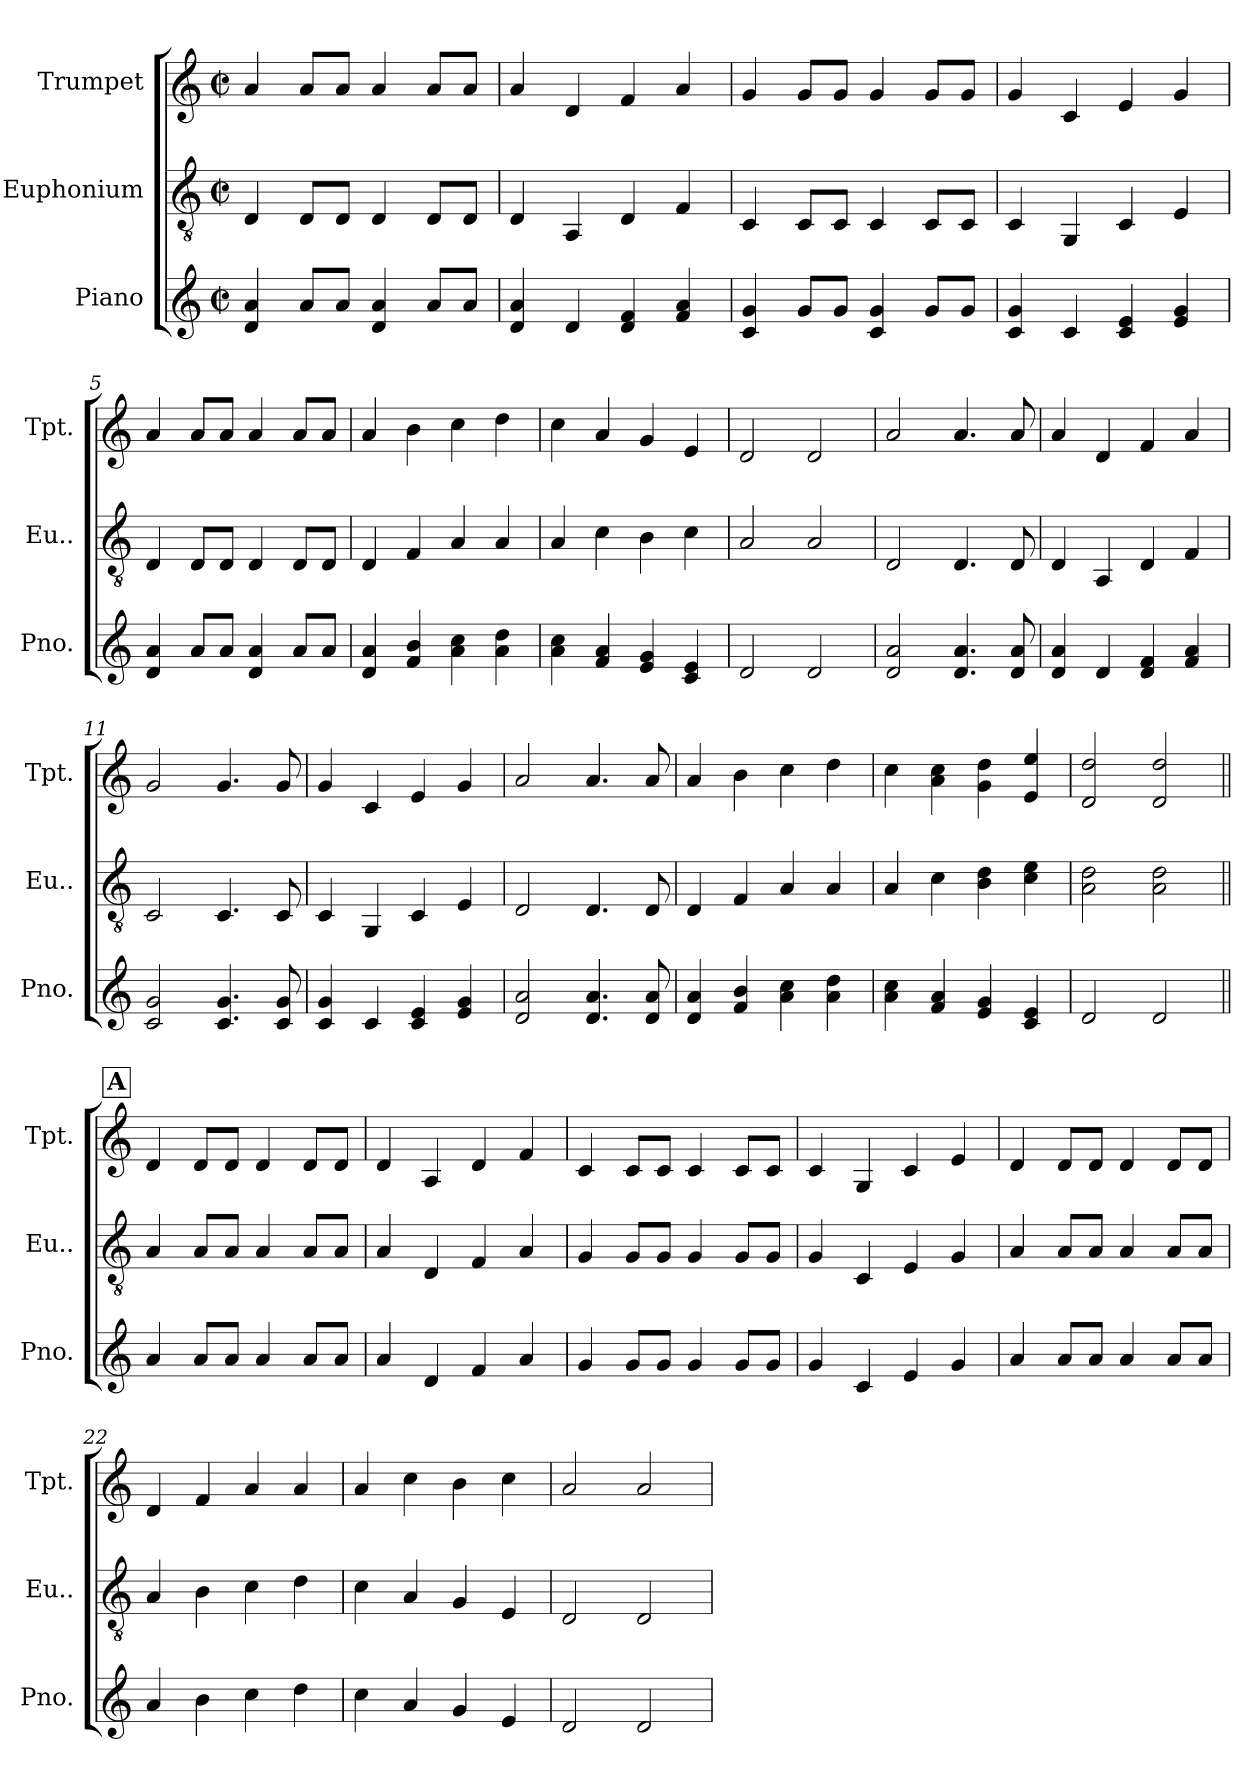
**kern	**kern	**kern
*part3	*part2	*part1
*staff3	*staff2	*staff1
*I"Piano	*I"Euphonium	*I"Trumpet
*I'Pno.	*I'Eu..	*I'Tpt.
*clefG2	*clefGv2	*clefG2
*	*ITrd1c2	*ITrd1c2
*k[]	*k[b-e-]	*k[b-e-]
*M2/2	*M2/2	*M2/2
*met(c|)	*met(c|)	*met(c|)
*MM200	*MM200	*MM200
=1	=1	=1
4d 4a	4C	4g
8aL	8CL	8gL
8aJ	8CJ	8gJ
4d 4a	4C	4g
8aL	8CL	8gL
8aJ	8CJ	8gJ
=2	=2	=2
4d 4a	4C	4g
4d	4GG	4c
4d 4f	4C	4e-
4f 4a	4E-	4g
=3	=3	=3
4c 4g	4BB-	4f
8gL	8BB-L	8fL
8gJ	8BB-J	8fJ
4c 4g	4BB-	4f
8gL	8BB-L	8fL
8gJ	8BB-J	8fJ
=4	=4	=4
4c 4g	4BB-	4f
4c	4FF	4B-
4c 4e	4BB-	4d
4e 4g	4D	4f
=5	=5	=5
4d 4a	4C	4g
8aL	8CL	8gL
8aJ	8CJ	8gJ
4d 4a	4C	4g
8aL	8CL	8gL
8aJ	8CJ	8gJ
=6	=6	=6
4d 4a	4C	4g
4f 4b	4E-	4a
4a 4cc	4G	4b-
4a 4dd	4G	4cc
=7	=7	=7
4a 4cc	4G	4b-
4f 4a	4B-	4g
4e 4g	4A	4f
4c 4e	4B-	4d
=8	=8	=8
2d	2G	2c
2d	2G	2c
=9	=9	=9
2d 2a	2C	2g
4.d 4.a	4.C	4.g
8d 8a	8C	8g
=10	=10	=10
4d 4a	4C	4g
4d	4GG	4c
4d 4f	4C	4e-
4f 4a	4E-	4g
=11	=11	=11
2c 2g	2BB-	2f
4.c 4.g	4.BB-	4.f
8c 8g	8BB-	8f
=12	=12	=12
4c 4g	4BB-	4f
4c	4FF	4B-
4c 4e	4BB-	4d
4e 4g	4D	4f
=13	=13	=13
2d 2a	2C	2g
4.d 4.a	4.C	4.g
8d 8a	8C	8g
=14	=14	=14
4d 4a	4C	4g
4f 4b	4E-	4a
4a 4cc	4G	4b-
4a 4dd	4G	4cc
=15	=15	=15
4a 4cc	4G	4b-
4f 4a	4B-	4g 4b-!
4e 4g	4A 4c!	4f 4cc!
4c 4e	4B- 4d!	4d 4dd!
=16	=16	=16
2d	2G 2c!	2c 2cc!
2d	2G 2c!	2c 2cc!
!!LO:REH:place=s1:a:B:fs=14:t=A
=17||	=17||	=17||
4a	4G	4c
8aL	8GL	8cL
8aJ	8GJ	8cJ
4a	4G	4c
8aL	8GL	8cL
8aJ	8GJ	8cJ
=18	=18	=18
4a	4G	4c
4d	4C	4G
4f	4E-	4c
4a	4G	4e-
=19	=19	=19
4g	4F	4B-
8gL	8FL	8B-L
8gJ	8FJ	8B-J
4g	4F	4B-
8gL	8FL	8B-L
8gJ	8FJ	8B-J
=20	=20	=20
4g	4F	4B-
4c	4BB-	4F
4e	4D	4B-
4g	4F	4d
=21	=21	=21
4a	4G	4c
8aL	8GL	8cL
8aJ	8GJ	8cJ
4a	4G	4c
8aL	8GL	8cL
8aJ	8GJ	8cJ
=22	=22	=22
4a	4G	4c
4b	4A	4e-
4cc	4B-	4g
4dd	4c	4g
=23	=23	=23
4cc	4B-	4g
4a	4G	4b-
4g	4F	4a
4e	4D	4b-
=24	=24	=24
2d	2C	2g
2d	2C	2g
=	=	=
*-	*-	*-
